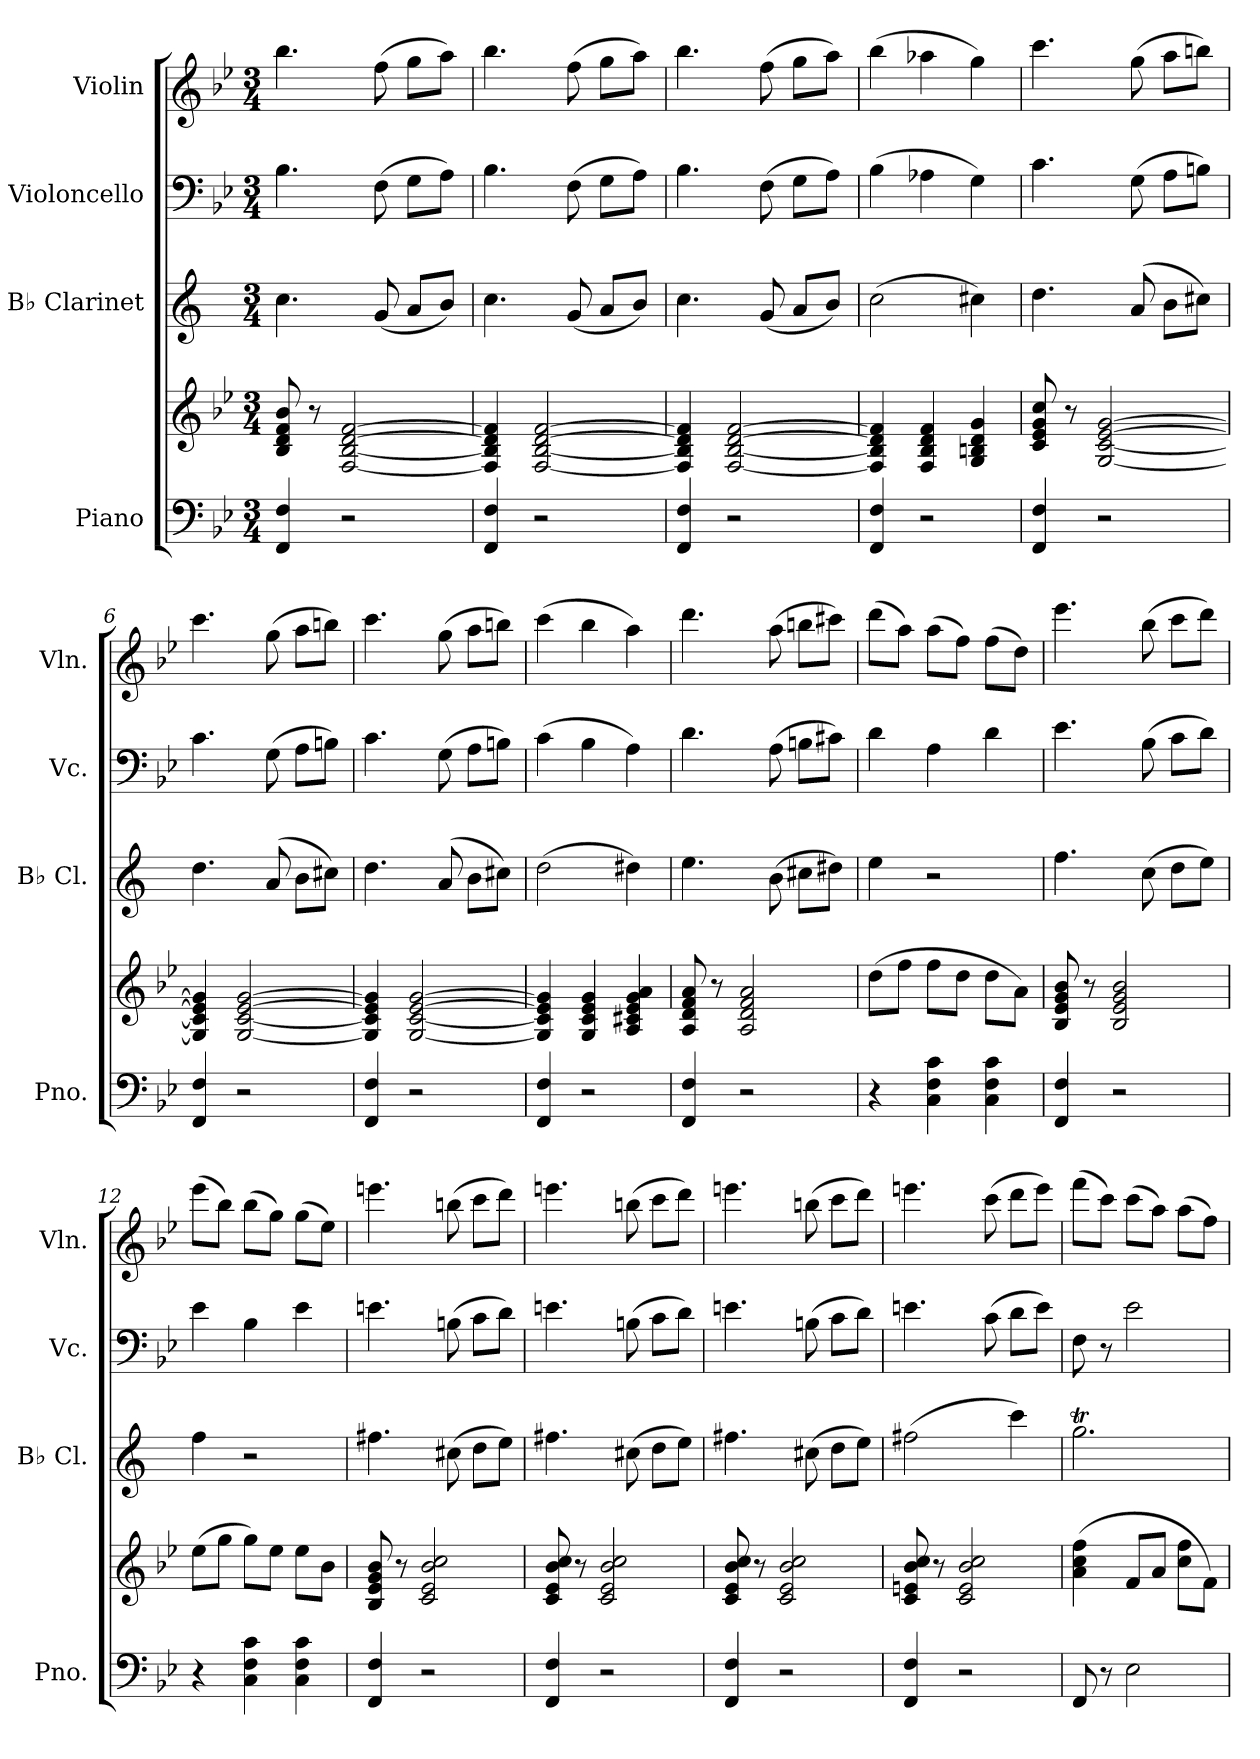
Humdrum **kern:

**kern	**kern	**kern	**kern	**kern
*part4	*part4	*part3	*part2	*part1
*staff5	*staff4	*staff3	*staff2	*staff1
*I"Piano	*	*I"B♭ Clarinet	*I"Violoncello	*I"Violin
*I'Pno.	*	*I'B♭ Cl.	*I'Vc.	*I'Vln.
*clefF4	*clefG2	*clefG2	*clefF4	*clefG2
*	*	*ITrd1c2	*	*
*k[b-e-]	*k[b-e-]	*k[b-e-]	*k[b-e-]	*k[b-e-]
*M3/4	*M3/4	*M3/4	*M3/4	*M3/4
*MM180	*MM180	*MM180	*MM180	*MM180
=1	=1	=1	=1	=1
4FF/ 4F/	8B-/ 8d/ 8f/ 8b-/	4.b-\	4.B-\	4.bb-\
.	8r	.	.	.
2r	[2F/ [2B-/ [2d/ [2f/	.	.	.
.	.	(8f/	(8F\	(8ff\
.	.	8g/L	8G\L	8gg\L
.	.	8a/J)	8A\J)	8aa\J)
=2	=2	=2	=2	=2
4FF/ 4F/	4F/] 4B-/] 4d/] 4f/]	4.b-\	4.B-\	4.bb-\
2r	[2F/ [2B-/ [2d/ [2f/	.	.	.
.	.	(8f/	(8F\	(8ff\
.	.	8g/L	8G\L	8gg\L
.	.	8a/J)	8A\J)	8aa\J)
=3	=3	=3	=3	=3
4FF/ 4F/	4F/] 4B-/] 4d/] 4f/]	4.b-\	4.B-\	4.bb-\
2r	[2F/ [2B-/ [2d/ [2f/	.	.	.
.	.	(8f/	(8F\	(8ff\
.	.	8g/L	8G\L	8gg\L
.	.	8a/J)	8A\J)	8aa\J)
=4	=4	=4	=4	=4
4FF/ 4F/	4F/] 4B-/] 4d/] 4f/]	(2b-\	(4B-\	(4bb-\
2r	4F/ 4B-/ 4d/ 4f/	.	4A-X\	4aa-X\
.	4G/ 4Bn/ 4d/ 4g/	4bn\)	4G\)	4gg\)
=5	=5	=5	=5	=5
4FF/ 4F/	8c/ 8e-/ 8g/ 8cc/	4.cc\	4.c\	4.ccc\
.	8r	.	.	.
2r	[2G/ [2c/ [2e-/ [2g/	.	.	.
.	.	(8g/	(8G\	(8gg\
.	.	8a\L	8A\L	8aa\L
.	.	8bn\J)	8Bn\J)	8bbn\J)
=6	=6	=6	=6	=6
4FF/ 4F/	4G/] 4c/] 4e-/] 4g/]	4.cc\	4.c\	4.ccc\
2r	[2G/ [2c/ [2e-/ [2g/	.	.	.
.	.	(8g/	(8G\	(8gg\
.	.	8a\L	8A\L	8aa\L
.	.	8bn\J)	8Bn\J)	8bbn\J)
!!LO:LB:g=z
=7	=7	=7	=7	=7
4FF/ 4F/	4G/] 4c/] 4e-/] 4g/]	4.cc\	4.c\	4.ccc\
2r	[2G/ [2c/ [2e-/ [2g/	.	.	.
.	.	(8g/	(8G\	(8gg\
.	.	8a\L	8A\L	8aa\L
.	.	8bn\J)	8Bn\J)	8bbn\J)
=8	=8	=8	=8	=8
4FF/ 4F/	4G/] 4c/] 4e-/] 4g/]	(2cc\	(4c\	(4ccc\
2r	4G/ 4c/ 4e-/ 4g/	.	4B-\	4bb-\
.	4A/ 4c#X/ 4e-/ 4g/ 4a/	4cc#X\)	4A\)	4aa\)
=9	=9	=9	=9	=9
4FF/ 4F/	8A/ 8d/ 8f/ 8a/	4.dd\	4.d\	4.ddd\
.	8r	.	.	.
2r	2A/ 2d/ 2f/ 2a/	.	.	.
.	.	(8a\	(8A\	(8aa\
.	.	8bn\L	8Bn\L	8bbn\L
.	.	8cc#X\J)	8c#X\J)	8ccc#X\J)
=10	=10	=10	=10	=10
4r	(8dd\L	4dd\	4d\	(8ddd\L
.	8ff\J	.	.	8aa\J)
4C\ 4F\ 4c\	8ff\L	2r	4A\	(8aa\L
.	8dd\J	.	.	8ff\J)
4C\ 4F\ 4c\	8dd\L	.	4d\	(8ff\L
.	8a\J)	.	.	8dd\J)
=11	=11	=11	=11	=11
4FF/ 4F/	8B-/ 8e-/ 8g/ 8b-/	4.ee-\	4.e-\	4.eee-\
.	8r	.	.	.
2r	2B-/ 2e-/ 2g/ 2b-/	.	.	.
.	.	(8b-\	(8B-\	(8bb-\
.	.	8cc\L	8c\L	8ccc\L
.	.	8dd\J)	8d\J)	8ddd\J)
=12	=12	=12	=12	=12
4r	(8ee-\L	4ee-\	4e-\	(8eee-\L
.	8gg\J	.	.	8bb-\J)
4C\ 4F\ 4c\	8gg\L)	2r	4B-\	(8bb-\L
.	8ee-\J	.	.	8gg\J)
4C\ 4F\ 4c\	8ee-\L	.	4e-\	(8gg\L
.	8b-\J	.	.	8ee-\J)
!!LO:PB:g=z
=13	=13	=13	=13	=13
4FF/ 4F/	8B-/ 8e-/ 8g/ 8b-/	4.een\	4.en\	4.eeen\
.	8r	.	.	.
2r	2c/ 2e-/ 2b-/ 2cc/	.	.	.
.	.	(8bn\	(8Bn\	(8bbn\
.	.	8cc\L	8c\L	8ccc\L
.	.	8dd\J)	8d\J)	8ddd\J)
=14	=14	=14	=14	=14
4FF/ 4F/	8c/ 8e-/ 8b-/ 8cc/	4.een\	4.en\	4.eeen\
.	8r	.	.	.
2r	2c/ 2e-/ 2b-/ 2cc/	.	.	.
.	.	(8bn\	(8Bn\	(8bbn\
.	.	8cc\L	8c\L	8ccc\L
.	.	8dd\J)	8d\J)	8ddd\J)
=15	=15	=15	=15	=15
4FF/ 4F/	8c/ 8e-/ 8b-/ 8cc/	4.een\	4.en\	4.eeen\
.	8r	.	.	.
2r	2c/ 2e-/ 2b-/ 2cc/	.	.	.
.	.	(8bn\	(8Bn\	(8bbn\
.	.	8cc\L	8c\L	8ccc\L
.	.	8dd\J)	8d\J)	8ddd\J)
=16	=16	=16	=16	=16
4FF/ 4F/	8c/ 8en/ 8b-/ 8cc/	(2een\	4.en\	4.eeen\
.	8r	.	.	.
2r	2c/ 2e/ 2b-/ 2cc/	.	.	.
.	.	.	(8c\	(8ccc\
.	.	4bb-\)	8d\L	8ddd\L
.	.	.	8e\J)	8eee\J)
=17	=17	=17	=17	=17
8FF/	(4a\ 4cc\ 4ff\	2.ffT\	8F\	(8fff\L
8r	.	.	8r	8ccc\J)
2E-\	8f/L	.	2e-\	(8ccc\L
.	8a/J	.	.	8aa\J)
.	8cc\ 8ff\L	.	.	(8aa\L
.	8f\J)	.	.	8ff\J)
=	=	=	=	=
*-	*-	*-	*-	*-
